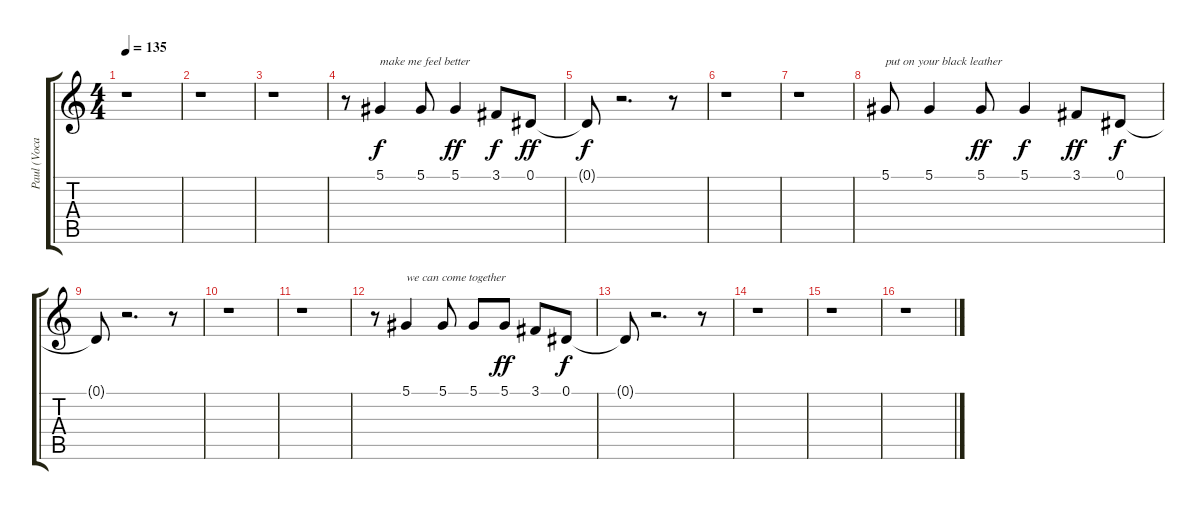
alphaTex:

\track ("Paul (Vocals)" "Paul (Voca") {instrument lead2sawtooth}
\staff {score tabs}
\tuning (Eb4 Bb3 Gb3 Db3 Ab2 Eb2) {hide}
\ts (4 4)
\tempo 135
\clef g2
\ks c
r.1{dy f} |
r.1 |
r.1 |
r.8 5.1.4{txt "make me feel better"} 5.1.8 5.1.4{dy ff} 3.1.8{dy f} 0.1.8{dy ff} |
0.1{t}.8{dy f} r.2{d} r.8 |
r.1 |
r.1 |
5.1.8{txt "put on your black leather"} 5.1.4 5.1.8{dy ff} 5.1.4{dy f} 3.1.8{dy ff} 0.1.8{dy f} |
0.1{t}.8 r.2{d} r.8 |
r.1 |
r.1 |
r.8 5.1.4{txt "we can come together"} 5.1.8 5.1.8 5.1.8{dy ff} 3.1.8 0.1.8{dy f} |
0.1{t}.8 r.2{d} r.8 |
r.1 |
r.1 |
r.1
